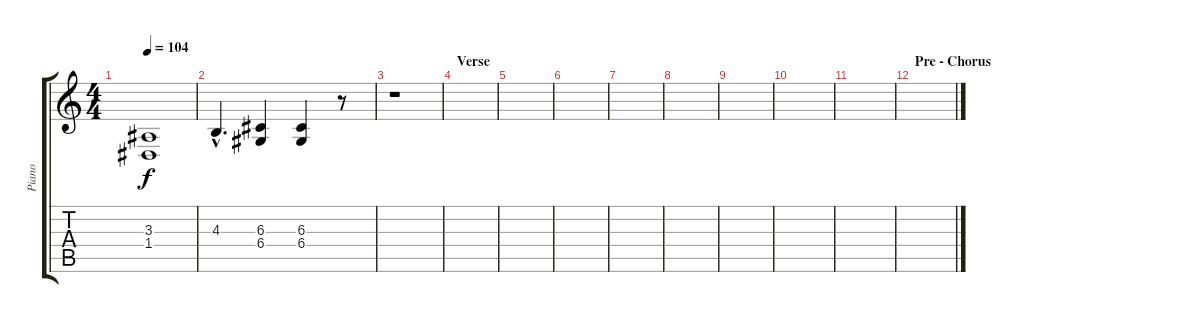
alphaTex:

\track ("Piano" "Piano") {instrument acousticgrandpiano}
\staff {score tabs}
\tuning (E4 B3 G3 D3 A2 E2) {hide}
\ts (4 4)
\tempo 104
\clef g2
\ks c
(3.3 1.4).1{dy f} |
4.3{hac}.4{d} (6.3 6.4).4 (6.3 6.4).4 r.8 |
r.1 |
\section ("" "Verse")
|
|
|
|
|
|
|
|
\section ("" "Pre - Chorus")
